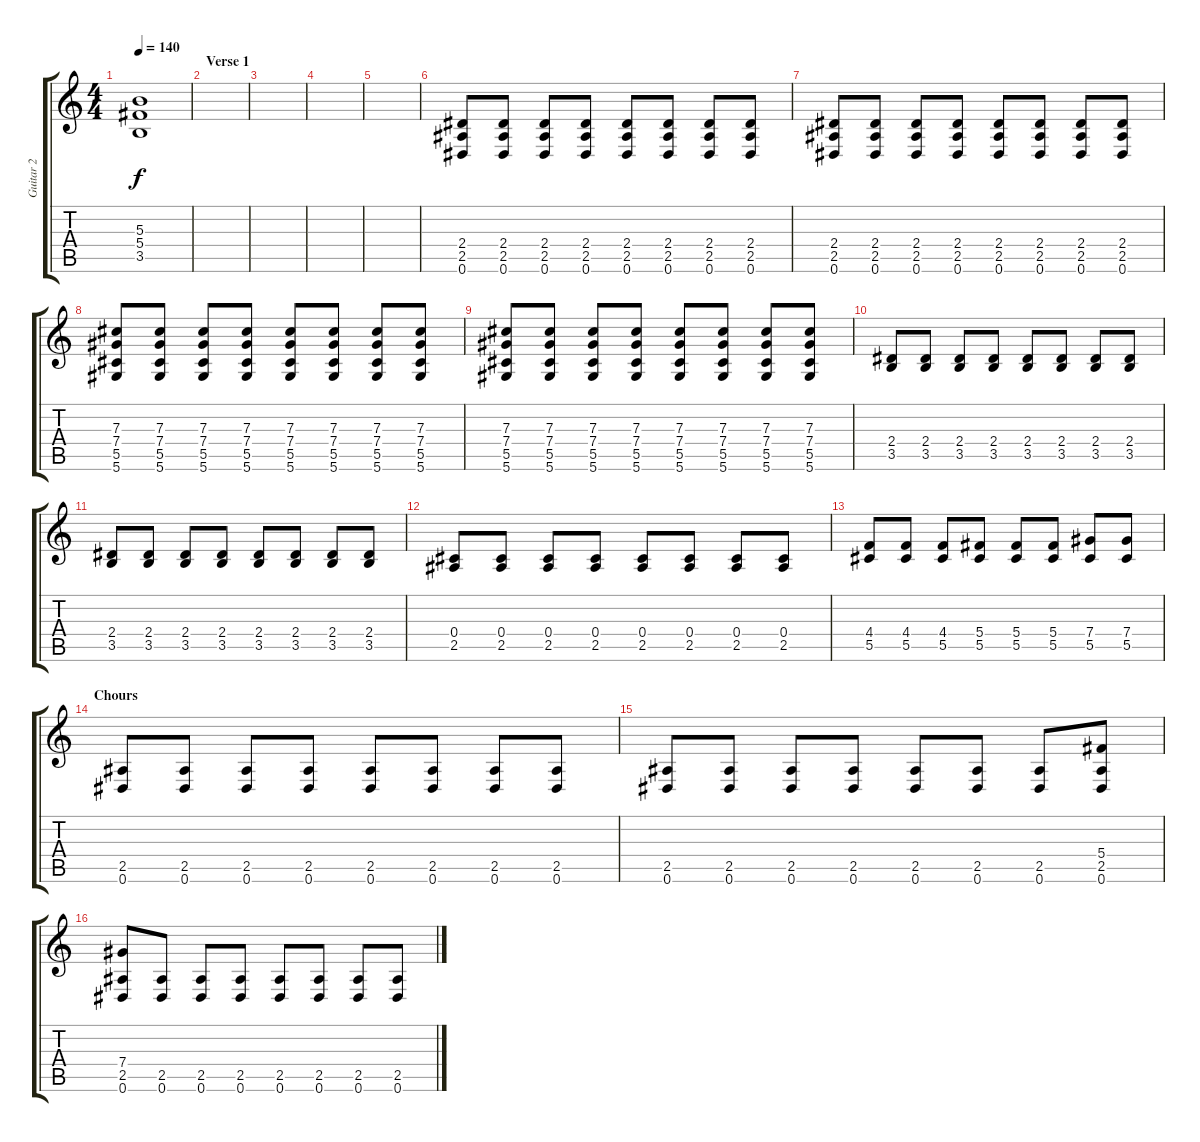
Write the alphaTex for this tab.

\track ("Guitar 2" "Guitar 2") {instrument distortionguitar}
\staff {score tabs}
\tuning (Eb4 Bb3 Gb3 Db3 Ab2 Eb2) {hide}
\ts (4 4)
\tempo 140
\clef g2
\ks c
(5.3 5.4 3.5).1{dy f} |
\section ("" "Verse 1")
|
|
|
|
(2.4 2.5 0.6).8 (2.4 2.5 0.6).8 (2.4 2.5 0.6).8 (2.4 2.5 0.6).8 (2.4 2.5 0.6).8 (2.4 2.5 0.6).8 (2.4 2.5 0.6).8 (2.4 2.5 0.6).8 |
(2.4 2.5 0.6).8 (2.4 2.5 0.6).8 (2.4 2.5 0.6).8 (2.4 2.5 0.6).8 (2.4 2.5 0.6).8 (2.4 2.5 0.6).8 (2.4 2.5 0.6).8 (2.4 2.5 0.6).8 |
(7.3 7.4 5.5 5.6).8 (7.3 7.4 5.5 5.6).8 (7.3 7.4 5.5 5.6).8 (7.3 7.4 5.5 5.6).8 (7.3 7.4 5.5 5.6).8 (7.3 7.4 5.5 5.6).8 (7.3 7.4 5.5 5.6).8 (7.3 7.4 5.5 5.6).8 |
(7.3 7.4 5.5 5.6).8 (7.3 7.4 5.5 5.6).8 (7.3 7.4 5.5 5.6).8 (7.3 7.4 5.5 5.6).8 (7.3 7.4 5.5 5.6).8 (7.3 7.4 5.5 5.6).8 (7.3 7.4 5.5 5.6).8 (7.3 7.4 5.5 5.6).8 |
(2.4 3.5).8 (2.4 3.5).8 (2.4 3.5).8 (2.4 3.5).8 (2.4 3.5).8 (2.4 3.5).8 (2.4 3.5).8 (2.4 3.5).8 |
(2.4 3.5).8 (2.4 3.5).8 (2.4 3.5).8 (2.4 3.5).8 (2.4 3.5).8 (2.4 3.5).8 (2.4 3.5).8 (2.4 3.5).8 |
(0.4 2.5).8 (0.4 2.5).8 (0.4 2.5).8 (0.4 2.5).8 (0.4 2.5).8 (0.4 2.5).8 (0.4 2.5).8 (0.4 2.5).8 |
(4.4 5.5).8 (4.4 5.5).8 (4.4 5.5).8 (5.4 5.5).8 (5.4 5.5).8 (5.4 5.5).8 (7.4 5.5).8 (7.4 5.5).8 |
\section ("" "Chours")
(2.5 0.6).8 (2.5 0.6).8 (2.5 0.6).8 (2.5 0.6).8 (2.5 0.6).8 (2.5 0.6).8 (2.5 0.6).8 (2.5 0.6).8 |
(2.5 0.6).8 (2.5 0.6).8 (2.5 0.6).8 (2.5 0.6).8 (2.5 0.6).8 (2.5 0.6).8 (2.5 0.6).8 (5.4 2.5 0.6).8 |
(7.4 2.5 0.6).8 (2.5 0.6).8 (2.5 0.6).8 (2.5 0.6).8 (2.5 0.6).8 (2.5 0.6).8 (2.5 0.6).8 (2.5 0.6).8
